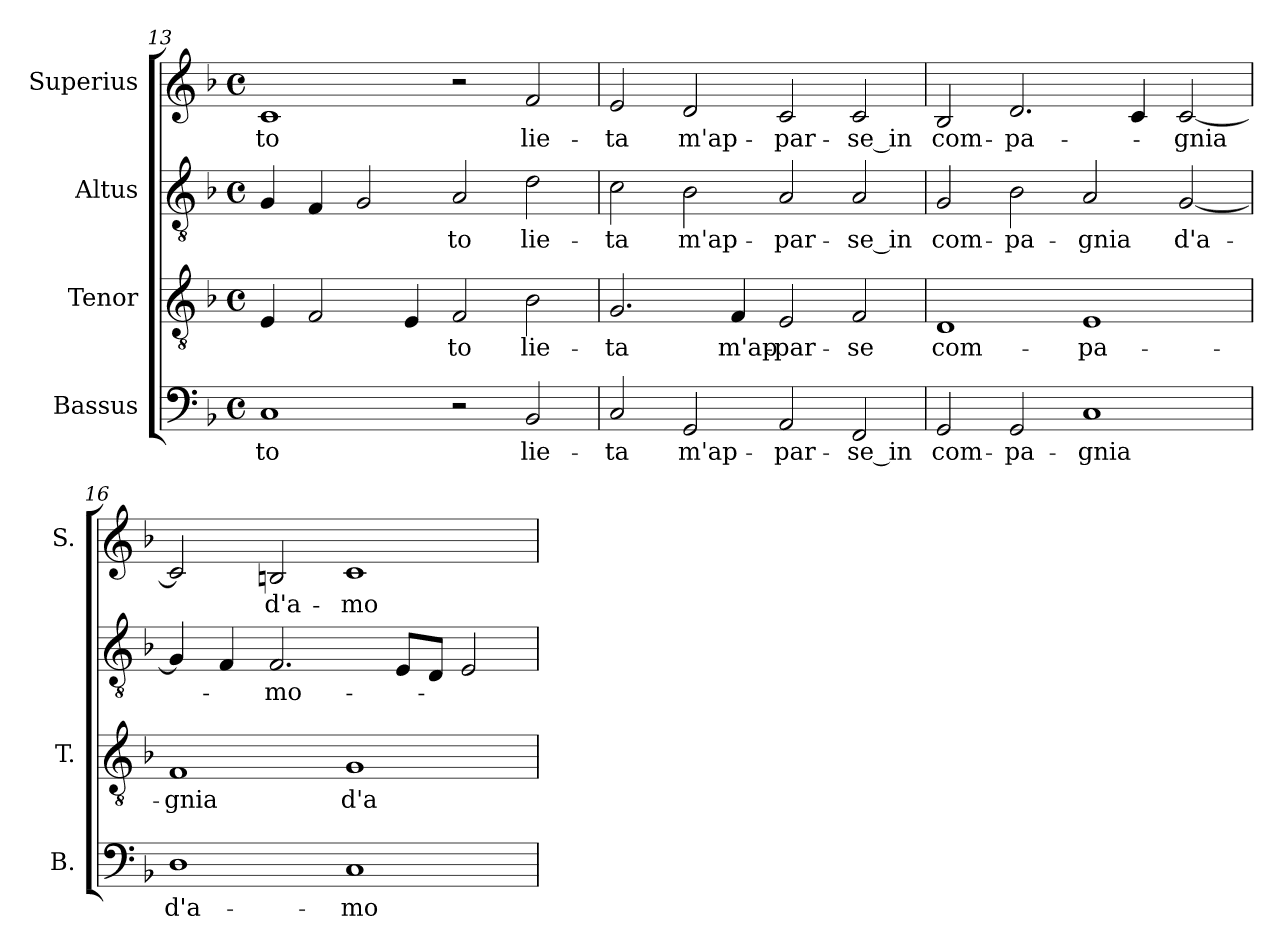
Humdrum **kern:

**kern	**text	**kern	**text	**kern	**text	**kern	**text
*part4	*part4	*part3	*part3	*part2	*part2	*part1	*part1
*staff4	*staff4	*staff3	*staff3	*staff2	*staff2	*staff1	*staff1
*I"Bassus	*	*I"Tenor	*	*I"Altus	*	*I"Superius	*
*I'B.	*	*I'T.	*	*	*	*I'S.	*
!!LO:LB:g=z
*clefF4	*	*clefGv2	*	*clefGv2	*	*clefG2	*
*	*	*ITrd7c12	*	*ITrd7c12	*	*	*
*k[b-]	*	*k[b-]	*	*k[b-]	*	*k[b-]	*
*F:	*	*F:	*	*F:	*	*F:	*
*M4/4	*	*M4/4	*	*M4/4	*	*M4/4	*
*met(c)	*	*met(c)	*	*met(c)	*	*met(c)	*
=13	=13	=13	=13	=13	=13	=13	=13
!	!LO:LY:b:color=#000000	!	!	!	!	!	!
!	!	!	!	!	!	!	!LO:LY:b:color=#000000
1Ci	-to	4EEi/	.	4GGi/	.	1ci	-to
.	.	2FFi/	.	4FFi/	.	.	.
.	.	.	.	2GGi/	.	.	.
.	.	4EEi/	.	.	.	.	.
!	!	!	!LO:LY:b:color=#000000	!	!	!	!
!	!	!	!	!	!LO:LY:b:color=#000000	!	!
2r	.	2FFi/	-to	2AAi/	-to	2r	.
!	!LO:LY:b:color=#000000	!	!	!	!	!	!
!	!	!	!LO:LY:b:color=#000000	!	!	!	!
!	!	!	!	!	!LO:LY:b:color=#000000	!	!
!	!	!	!	!	!	!	!LO:LY:b:color=#000000
2BB-i/	lie-	2BB-i\	lie-	2Di\	lie-	2fi/	lie-
=14	=14	=14	=14	=14	=14	=14	=14
!	!LO:LY:b:color=#000000	!	!	!	!	!	!
!	!	!	!LO:LY:b:color=#000000	!	!	!	!
!	!	!	!	!	!LO:LY:b:color=#000000	!	!
!	!	!	!	!	!	!	!LO:LY:b:color=#000000
2Ci/	-ta	2.GGi/	-ta	2Ci\	-ta	2ei/	-ta
!	!LO:LY:b:color=#000000	!	!	!	!	!	!
!	!	!	!	!	!LO:LY:b:color=#000000	!	!
!	!	!	!	!	!	!	!LO:LY:b:color=#000000
2GGi/	m'ap-	.	.	2BB-i\	m'ap-	2di/	m'ap-
!	!	!	!LO:LY:b:color=#000000	!	!	!	!
.	.	4FFi/	m'ap-	.	.	.	.
!	!LO:LY:b:color=#000000	!	!	!	!	!	!
!	!	!	!LO:LY:b:color=#000000	!	!	!	!
!	!	!	!	!	!LO:LY:b:color=#000000	!	!
!	!	!	!	!	!	!	!LO:LY:b:color=#000000
2AAi/	-par-	2EEi/	-par-	2AAi/	-par-	2ci/	-par-
!	!LO:LY:b:color=#000000	!	!	!	!	!	!
!	!	!	!LO:LY:b:color=#000000	!	!	!	!
!	!	!	!	!	!LO:LY:b:color=#000000	!	!
!	!	!	!	!	!	!	!LO:LY:b:color=#000000
2FFi/	-se_in	2FFi/	-se	2AAi/	-se_in	2ci/	-se_in
=15	=15	=15	=15	=15	=15	=15	=15
!	!LO:LY:b:color=#000000	!	!	!	!	!	!
!	!	!	!LO:LY:b:color=#000000	!	!	!	!
!	!	!	!	!	!LO:LY:b:color=#000000	!	!
!	!	!	!	!	!	!	!LO:LY:b:color=#000000
2GGi/	com-	1DDi	com-	2GGi/	com-	2B-i/	com-
!	!LO:LY:b:color=#000000	!	!	!	!	!	!
!	!	!	!	!	!LO:LY:b:color=#000000	!	!
!	!	!	!	!	!	!	!LO:LY:b:color=#000000
2GGi/	-pa-	.	.	2BB-i\	-pa-	2.di/	-pa-
!	!LO:LY:b:color=#000000	!	!	!	!	!	!
!	!	!	!LO:LY:b:color=#000000	!	!	!	!
!	!	!	!	!	!LO:LY:b:color=#000000	!	!
1Ci	-gnia	1EEi	-pa-	2AAi/	-gnia	.	.
.	.	.	.	.	.	4ci/	.
!	!	!	!	!	!LO:LY:b:color=#000000	!	!
!	!	!	!	!	!	!	!LO:LY:b:color=#000000
.	.	.	.	[<2GGi/	d'a-	[<2ci/	-gnia
!!LO:LB:g=z
=16	=16	=16	=16	=16	=16	=16	=16
!	!LO:LY:b:color=#000000	!	!	!	!	!	!
!	!	!	!LO:LY:b:color=#000000	!	!	!	!
1Di	d'a-	1FFi	-gnia	4GGi/]	.	2ci/]	.
.	.	.	.	4FFi/	.	.	.
!	!	!	!	!	!LO:LY:b:color=#000000	!	!
!	!	!	!	!	!	!	!LO:LY:b:color=#000000
.	.	.	.	2.FFi/	-mo-	2Bni/	d'a-
!	!LO:LY:b:color=#000000	!	!	!	!	!	!
!	!	!	!LO:LY:b:color=#000000	!	!	!	!
!	!	!	!	!	!	!	!LO:LY:b:color=#000000
1Ci	-mo-	1GGi	d'a-	.	.	1ci	-mo-
.	.	.	.	8EEi/L	.	.	.
.	.	.	.	8DDi/J	.	.	.
.	.	.	.	2EEi/	.	.	.
=	=	=	=	=	=	=	=
*-	*-	*-	*-	*-	*-	*-	*-
